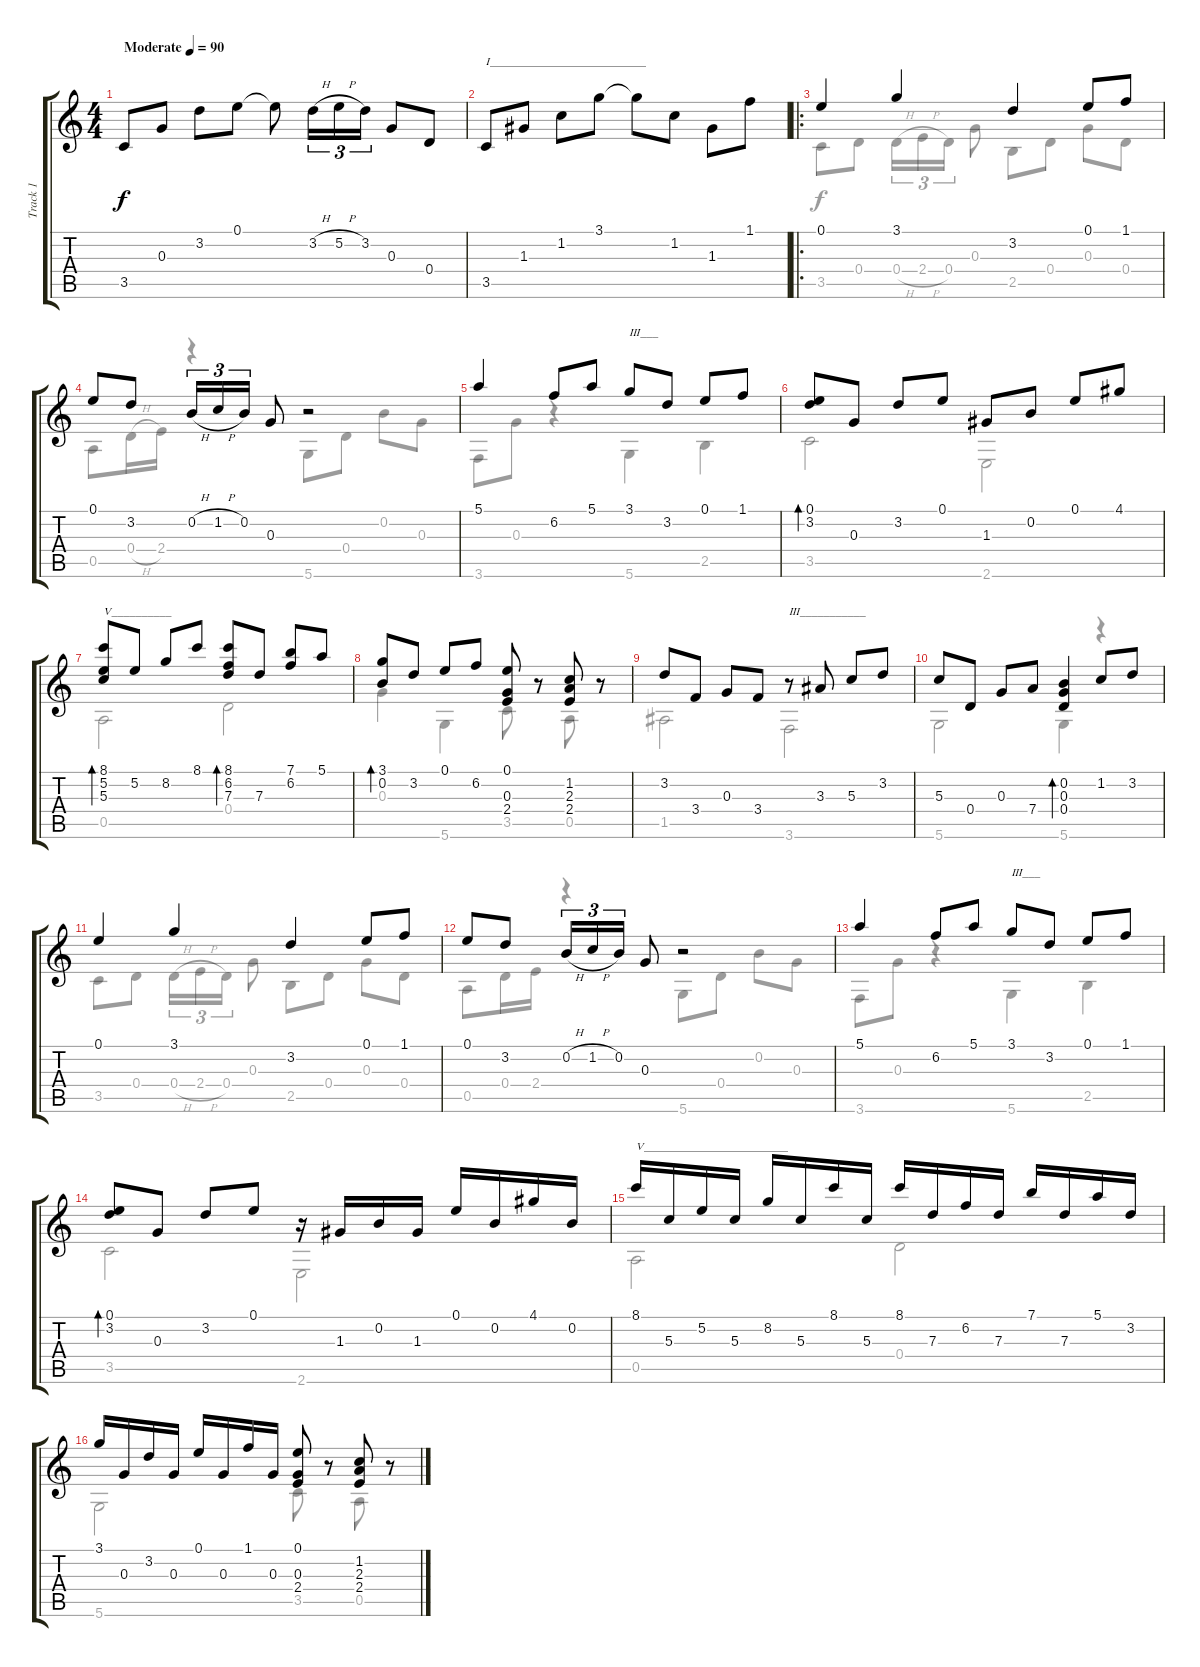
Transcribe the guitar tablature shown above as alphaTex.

\track ("Track 1" "Track 1") {instrument acousticguitarsteel}
\staff {score tabs}
\tuning (E4 B3 G3 D3 A2 D2) {hide}
\voice
\ts (4 4)
\tempo (90 "Moderate")
\clef g2
\ks c
3.5.8{dy f instrument acousticguitarsteel} 0.3.8 3.2.8 0.1.8 0.1{t}.8 3.2{h}.16{tu (3 2)} 5.2{h}.16{tu (3 2)} 3.2.16{tu (3 2)} 0.3.8 0.4.8 |
3.5.8{txt "I__________________________"} 1.3.8 1.2.8 3.1.8 3.1{t}.8 1.2.8 1.3.8 1.1.8 |
\ro
0.1.4 3.1.4 3.2.4 0.1.8 1.1.8 |
0.1.8 3.2.8 0.2{h}.16{tu (3 2)} 1.2{h}.16{tu (3 2)} 0.2.16{tu (3 2)} 0.3.8 r.2 |
5.1.4 6.2.8 5.1.8 3.1.8{txt "III___"} 3.2.8 0.1.8 1.1.8 |
(0.1 3.2).8{bd 120} 0.3.8 3.2.8 0.1.8 1.3.8 0.2.8 0.1.8 4.1.8 |
(8.1 5.2 5.3).8{bd 120 txt "V__________"} 5.2.8 8.2.8 8.1.8 (8.1 6.2 7.3).8{bd 120} 7.3.8 (7.1 6.2).8 5.1.8 |
(3.1 0.2).8{bd 120} 3.2.8 0.1.8 6.2.8 (0.1 0.3 2.4).8 r.8 (1.2 2.3 2.4).8 r.8 |
3.2.8 3.4.8 0.3.8 3.4.8 r.8{txt "III___________"} 3.3.8 5.3.8 3.2.8 |
5.3.8 0.4.8 0.3.8 7.4.8 (0.2 0.3 0.4).4{bd 120} 1.2.8 3.2.8 |
0.1.4 3.1.4 3.2.4 0.1.8 1.1.8 |
0.1.8 3.2.8 0.2{h}.16{tu (3 2)} 1.2{h}.16{tu (3 2)} 0.2.16{tu (3 2)} 0.3.8 r.2 |
5.1.4 6.2.8 5.1.8 3.1.8{txt "III___"} 3.2.8 0.1.8 1.1.8 |
(0.1 3.2).8{bd 120} 0.3.8 3.2.8 0.1.8 r.16 1.3.16 0.2.16 1.3.16 0.1.16 0.2.16 4.1.16 0.2.16 |
8.1.16{txt "V________________________"} 5.3.16 5.2.16 5.3.16 8.2.16 5.3.16 8.1.16 5.3.16 8.1.16 7.3.16 6.2.16 7.3.16 7.1.16 7.3.16 5.1.16 3.2.16 |
3.1.16 0.3.16 3.2.16 0.3.16 0.1.16 0.3.16 1.1.16 0.3.16 (0.1 0.3 2.4).8 r.8 (1.2 2.3 2.4).8 r.8
\voice
\clef g2
\ottava regular
\simile none
\ks c
|
|
3.5.8 0.4.8 0.4{h}.16{tu (3 2)} 2.4{h}.16{tu (3 2)} 0.4.16{tu (3 2)} 0.3.8 2.5.8 0.4.8 0.3.8 0.4.8 |
0.5.8 0.4{h}.16 2.4.16 r.4 5.6.8 0.4.8 0.2.8 0.3.8 |
3.6.8 0.3.8 r.4 5.6.4 2.5.4 |
3.5.2 2.6.2 |
0.5.2 0.4.2 |
0.3.4 5.6.4 3.5.8 r.8 0.5.8 r.8 |
1.5.2 3.6.2 |
5.6.2 5.6.4 r.4 |
3.5.8 0.4.8 0.4{h}.16{tu (3 2)} 2.4{h}.16{tu (3 2)} 0.4.16{tu (3 2)} 0.3.8 2.5.8 0.4.8 0.3.8 0.4.8 |
0.5.8 0.4.16 2.4.16 r.4 5.6.8 0.4.8 0.2.8 0.3.8 |
3.6.8 0.3.8 r.4 5.6.4 2.5.4 |
3.5.2 2.6.2 |
0.5.2 0.4.2 |
5.6.2 3.5.8 r.8 0.5.8 r.8
